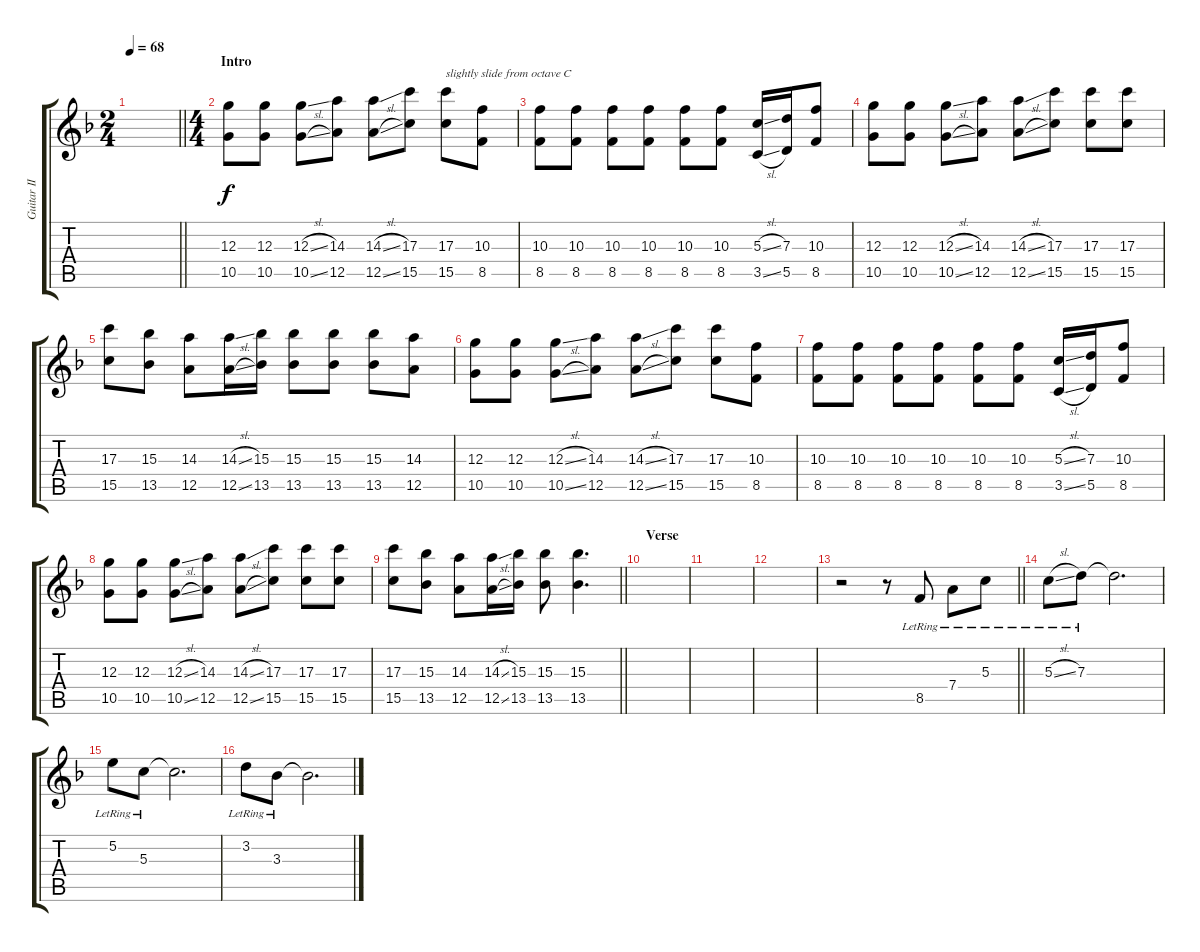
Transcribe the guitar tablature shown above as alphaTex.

\track ("Guitar II" "Guitar II") {instrument electricguitarjazz}
\staff {score tabs}
\tuning (E4 B3 G3 D3 A2 E2) {hide}
\ts (2 4)
\tempo 68
\clef g2
\barLineRight lightlight
\ks f
|
\ts (4 4)
\section ("" "Intro")
(12.3 10.5).8 (12.3 10.5).8 (12.3{sl} 10.5{sl}).8 (14.3 12.5).8 (14.3{sl} 12.5{sl}).8 (17.3 15.5).8 (17.3 15.5).8{txt "slightly slide from octave C"} (10.3 8.5).8 |
(10.3 8.5).8 (10.3 8.5).8 (10.3 8.5).8 (10.3 8.5).8 (10.3 8.5).8 (10.3 8.5).8 (5.3{sl} 3.5{sl}).16 (7.3 5.5).16 (10.3 8.5).8 |
(12.3 10.5).8 (12.3 10.5).8 (12.3{sl} 10.5{sl}).8 (14.3 12.5).8 (14.3{sl} 12.5{sl}).8 (17.3 15.5).8 (17.3 15.5).8 (17.3 15.5).8 |
(17.3 15.5).8 (15.3 13.5).8 (14.3 12.5).8 (14.3{sl} 12.5{sl}).16 (15.3 13.5).16 (15.3 13.5).8 (15.3 13.5).8 (15.3 13.5).8 (14.3 12.5).8 |
(12.3 10.5).8 (12.3 10.5).8 (12.3{sl} 10.5{sl}).8 (14.3 12.5).8 (14.3{sl} 12.5{sl}).8 (17.3 15.5).8 (17.3 15.5).8 (10.3 8.5).8 |
(10.3 8.5).8 (10.3 8.5).8 (10.3 8.5).8 (10.3 8.5).8 (10.3 8.5).8 (10.3 8.5).8 (5.3{sl} 3.5{sl}).16 (7.3 5.5).16 (10.3 8.5).8 |
(12.3 10.5).8 (12.3 10.5).8 (12.3{sl} 10.5{sl}).8 (14.3 12.5).8 (14.3{sl} 12.5{sl}).8 (17.3 15.5).8 (17.3 15.5).8 (17.3 15.5).8 |
\barLineRight lightlight
(17.3 15.5).8 (15.3 13.5).8 (14.3 12.5).8 (14.3{sl} 12.5{sl}).16 (15.3 13.5).16 (15.3 13.5).8 (15.3 13.5).4{d} |
\section ("" "Verse")
|
|
|
\barLineRight lightlight
r.2 r.8 8.5{lr}.8 7.4{lr}.8 5.3{lr}.8 |
\section ("" "")
5.3{sl lr}.8 7.3{lr}.8 7.3{t}.2{d} |
5.2{lr}.8 5.3{lr}.8 5.3{t}.2{d} |
3.2{lr}.8 3.3{lr}.8 3.3{t}.2{d}
